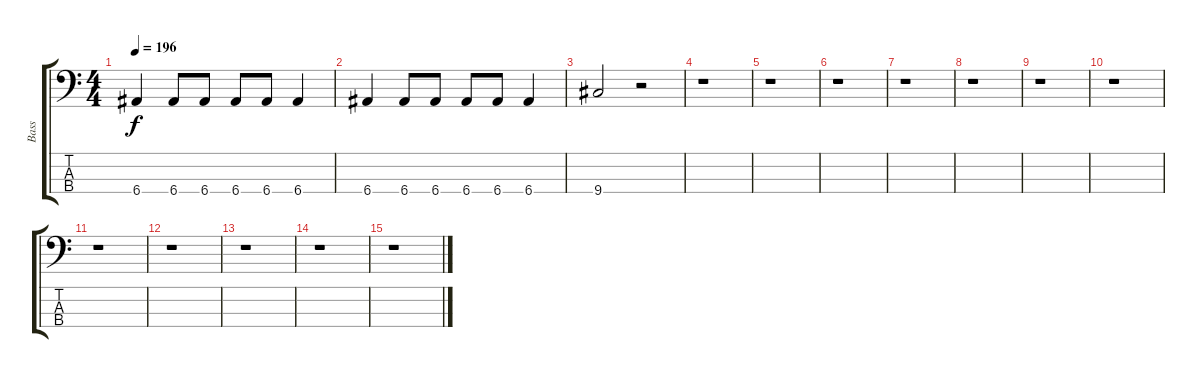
\track ("Bass" "Bass") {instrument electricbasspick}
\staff {score tabs}
\tuning (G2 D2 A1 E1) {hide}
\ts (4 4)
\tempo 196
\clef f4
\ks c
6.4.4{dy f} 6.4.8 6.4.8 6.4.8 6.4.8 6.4.4 |
6.4.4 6.4.8 6.4.8 6.4.8 6.4.8 6.4.4 |
9.4.2 r.2 |
r.1 |
r.1 |
r.1 |
r.1 |
r.1 |
r.1 |
r.1 |
r.1 |
r.1 |
r.1 |
r.1 |
r.1
